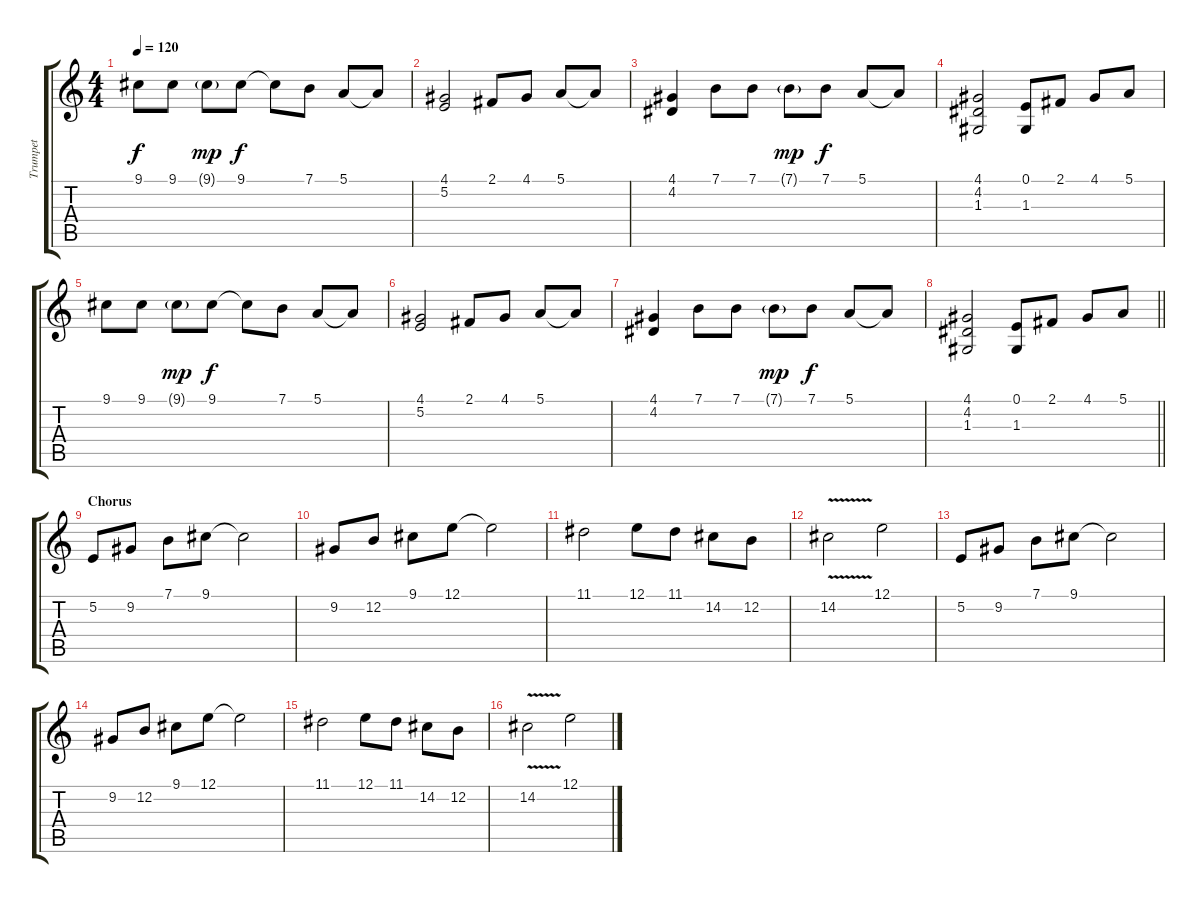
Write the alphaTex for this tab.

\track ("Trumpet" "Trumpet") {instrument trumpet}
\staff {score tabs}
\tuning (E4 B3 G3 D3 A2 E2) {hide}
\ts (4 4)
\tempo 120
\clef g2
\ks c
9.1.8{dy f} 9.1.8 9.1{g}.8{dy mp} 9.1.8{dy f} 9.1{t}.8 7.1.8 5.1.8 5.1{t}.8 |
(4.1 5.2).2 2.1.8 4.1.8 5.1.8 5.1{t}.8 |
(4.1 4.2).4 7.1.8 7.1.8 7.1{g}.8{dy mp} 7.1.8{dy f} 5.1.8 5.1{t}.8 |
(4.1 4.2 1.3).2 (0.1 1.3).8 2.1.8 4.1.8 5.1.8 |
9.1.8 9.1.8 9.1{g}.8{dy mp} 9.1.8{dy f} 9.1{t}.8 7.1.8 5.1.8 5.1{t}.8 |
(4.1 5.2).2 2.1.8 4.1.8 5.1.8 5.1{t}.8 |
(4.1 4.2).4 7.1.8 7.1.8 7.1{g}.8{dy mp} 7.1.8{dy f} 5.1.8 5.1{t}.8 |
\barLineRight lightlight
(4.1 4.2 1.3).2 (0.1 1.3).8 2.1.8 4.1.8 5.1.8 |
\section ("" "Chorus")
5.2.8 9.2.8 7.1.8 9.1.8 9.1{t}.2 |
9.2.8 12.2.8 9.1.8 12.1.8 12.1{t}.2 |
11.1.2 12.1.8 11.1.8 14.2.8 12.2.8 |
14.2{v}.2 12.1.2 |
5.2.8 9.2.8 7.1.8 9.1.8 9.1{t}.2 |
9.2.8 12.2.8 9.1.8 12.1.8 12.1{t}.2 |
11.1.2 12.1.8 11.1.8 14.2.8 12.2.8 |
14.2{v}.2 12.1.2
